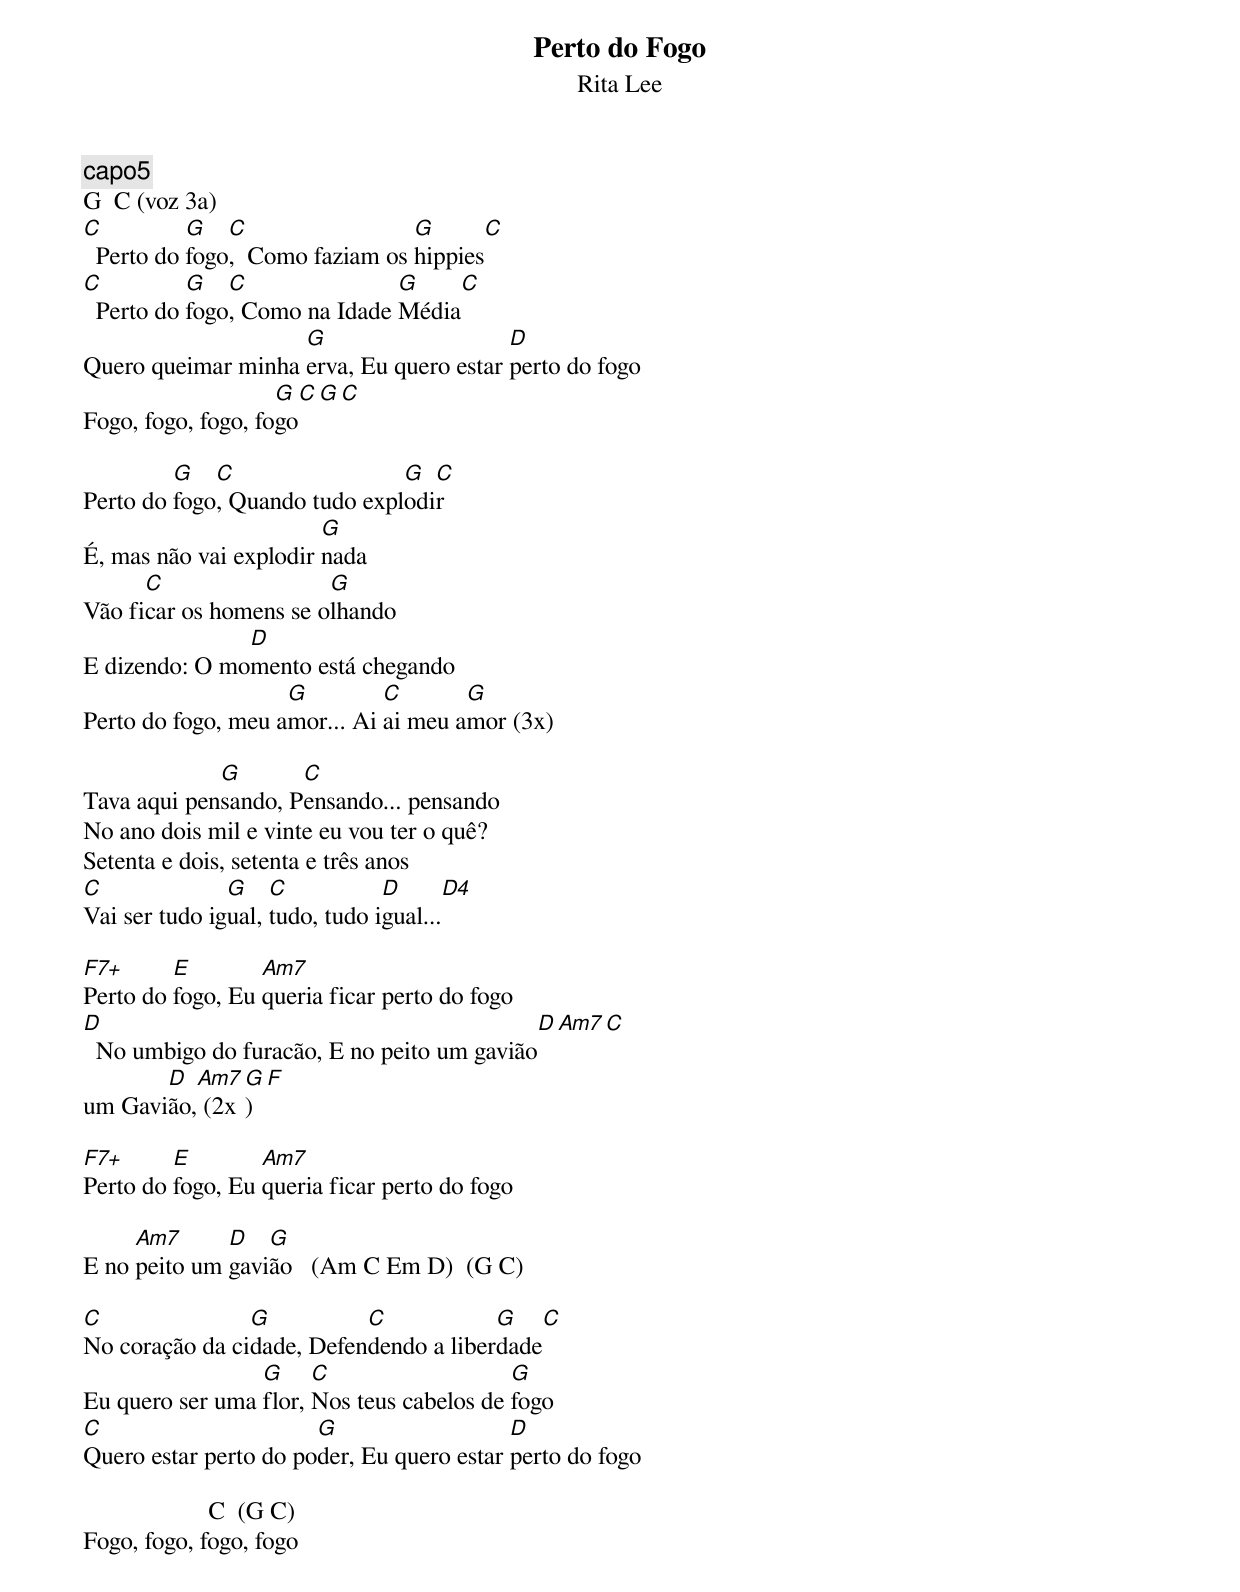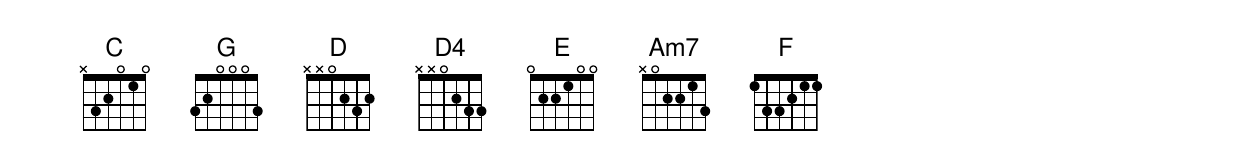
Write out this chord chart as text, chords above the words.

Perto do Fogo
Rita Lee

capo5
G  C (voz 3a)
C          G   C                 G      C
  Perto do fogo,  Como faziam os hippies
C          G   C               G    C
  Perto do fogo, Como na Idade Média
                    G                    D
Quero queimar minha erva, Eu quero estar perto do fogo
                    G  C  G  C
Fogo, fogo, fogo, fogo

         G   C                 G  C
Perto do fogo, Quando tudo explodir
                        G
É, mas não vai explodir nada
      C                 G
Vão ficar os homens se olhando
               D
E dizendo: O momento está chegando
                    G         C       G
Perto do fogo, meu amor... Ai ai meu amor (3x)

             G       C
Tava aqui pensando, Pensando... pensando
No ano dois mil e vinte eu vou ter o quê?
Setenta e dois, setenta e três anos
C              G    C           D      D4
Vai ser tudo igual, tudo, tudo igual...

F7+      E        Am7
Perto do fogo, Eu queria ficar perto do fogo
D                                           D  Am7  C
  No umbigo do furacão, E no peito um gavião
       D  Am7 G  F
um Gavião, (2x)

F7+      E        Am7
Perto do fogo, Eu queria ficar perto do fogo

     Am7      D   G
E no peito um gavião   (Am C Em D)  (G C)

C               G          C            G    C
No coração da cidade, Defendendo a liberdade
                 G     C                   G
Eu quero ser uma flor, Nos teus cabelos de fogo
C                      G                   D
Quero estar perto do poder, Eu quero estar perto do fogo

                    C  (G C)
Fogo, fogo, fogo, fogo
